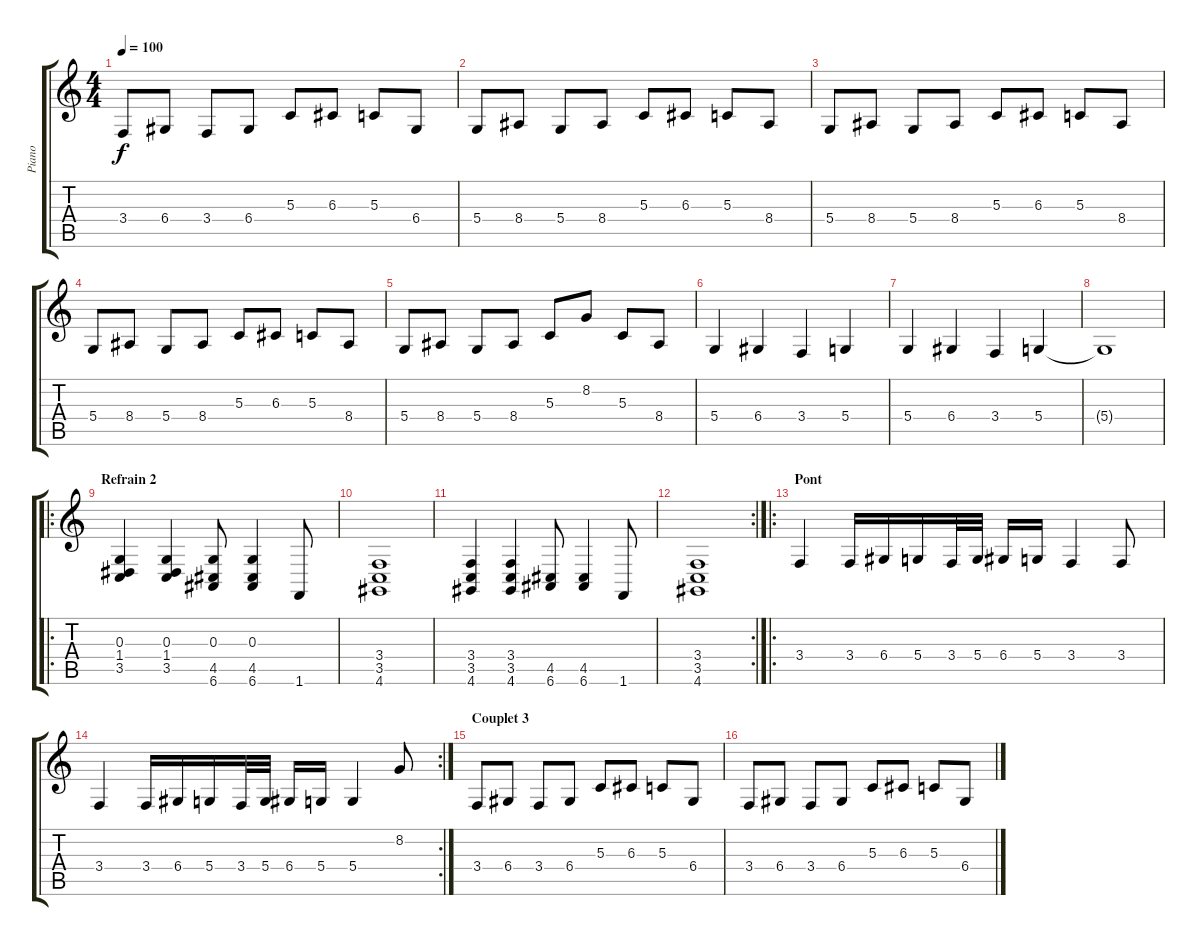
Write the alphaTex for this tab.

\track ("Piano" "Piano") {instrument acousticgrandpiano}
\staff {score tabs}
\tuning (E4 B3 G3 D3 A2 E2) {hide}
\ts (4 4)
\tempo 100
\clef g2
\ks c
3.4.8{dy f} 6.4.8 3.4.8 6.4.8 5.3.8 6.3.8 5.3.8 6.4.8 |
5.4.8 8.4.8 5.4.8 8.4.8 5.3.8 6.3.8 5.3.8 8.4.8 |
5.4.8 8.4.8 5.4.8 8.4.8 5.3.8 6.3.8 5.3.8 8.4.8 |
5.4.8 8.4.8 5.4.8 8.4.8 5.3.8 6.3.8 5.3.8 8.4.8 |
5.4.8 8.4.8 5.4.8 8.4.8 5.3.8 8.2.8 5.3.8 8.4.8 |
5.4.4 6.4.4 3.4.4 5.4.4 |
5.4.4 6.4.4 3.4.4 5.4.4 |
5.4{t}.1 |
\ro
\section ("" "Refrain 2")
(0.3 1.4 3.5).4 (0.3 1.4 3.5).4 (0.3 4.5 6.6).8 (0.3 4.5 6.6).4 1.6.8 |
(3.4 3.5 4.6).1 |
(3.4 3.5 4.6).4 (3.4 3.5 4.6).4 (4.5 6.6).8 (4.5 6.6).4 1.6.8 |
\rc 2
(3.4 3.5 4.6).1 |
\ro
\section ("" "Pont")
3.4.4 3.4.16 6.4.16 5.4.16 3.4.32 5.4.32 6.4.16 5.4.16 3.4.4 3.4.8 |
\rc 2
3.4.4 3.4.16 6.4.16 5.4.16 3.4.32 5.4.32 6.4.16 5.4.16 5.4.4 8.2.8 |
\section ("" "Couplet 3")
3.4.8{volume 9} 6.4.8 3.4.8 6.4.8 5.3.8 6.3.8 5.3.8 6.4.8 |
3.4.8 6.4.8 3.4.8 6.4.8 5.3.8 6.3.8 5.3.8 6.4.8
